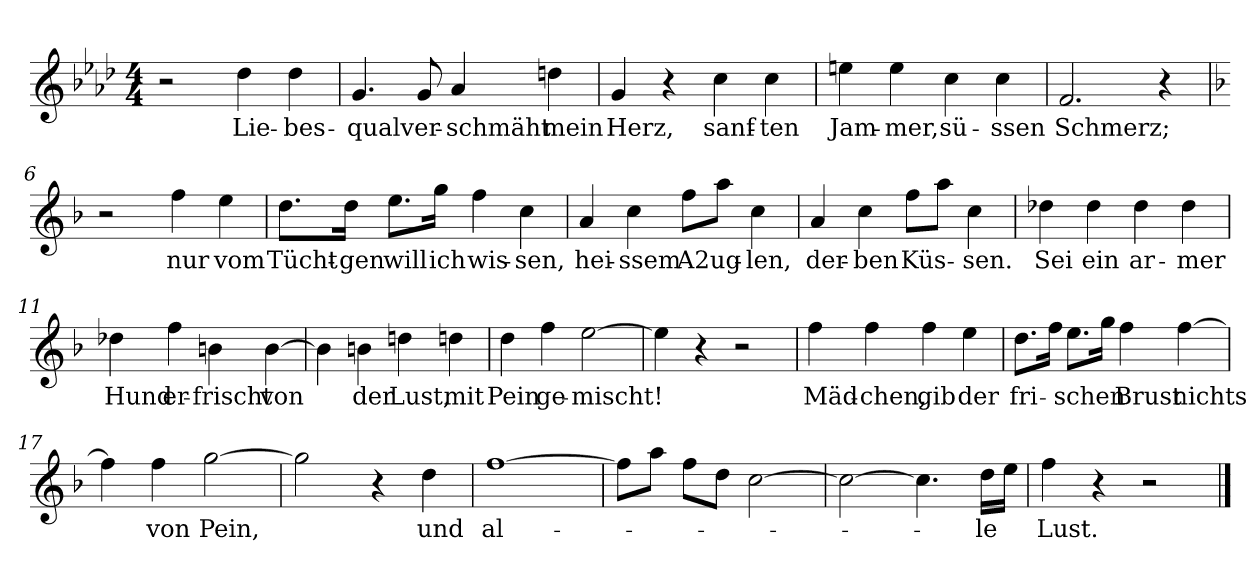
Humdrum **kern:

**kern	**text
*part1	*part1
*staff1	*staff1
*clefG2	*
*k[b-e-a-d-]	*
*M4/4	*
=1	=1
2r	.
!	!LO:LY:b
4dd-\	Lie-
!	!LO:LY:b
4dd-\	-bes-
=2	=2
!	!LO:LY:b
4.g/	-qual
!	!LO:LY:b
8g/	ver-
!	!LO:LY:b
4a-/	-schmäht
!	!LO:LY:b
4ddn\	mein
=3	=3
!	!LO:LY:b
4g/	Herz,
4r	.
!	!LO:LY:b
4cc\	sanf-
!	!LO:LY:b
4cc\	-ten
=4	=4
!	!LO:LY:b
4een\	Jam-
!	!LO:LY:b
4ee\	-mer,
!	!LO:LY:b
4cc\	sü-
!	!LO:LY:b
4cc\	-ssen
=5	=5
!	!LO:LY:b
2.f/	Schmerz;
4r	.
=6	=6
*k[b-]	*
2r	.
!	!LO:LY:b
4ff\	nur
!	!LO:LY:b
4ee\	vom
!!LO:LB:g=z
=7	=7
!	!LO:LY:b
8.dd\L	Tücht-
!	!LO:LY:b
16dd\Jk	-gen
!	!LO:LY:b
8.ee\L	will
!	!LO:LY:b
16gg\Jk	ich
!	!LO:LY:b
4ff\	wis-
!	!LO:LY:b
4cc\	-sen,
=8	=8
!	!LO:LY:b
4a/	hei-
!	!LO:LY:b
4cc\	-ssem
!	!LO:LY:b
8ff\L	A2ug-
8aa\J	.
!	!LO:LY:b
4cc\	-len,
=9	=9
!	!LO:LY:b
4a/	der-
!	!LO:LY:b
4cc\	-ben
!	!LO:LY:b
8ff\L	Küs-
8aa\J	.
!	!LO:LY:b
4cc\	-sen.
=10	=10
!	!LO:LY:b
4dd-X\	Sei
!	!LO:LY:b
4dd-\	ein
!	!LO:LY:b
4dd-\	ar-
!	!LO:LY:b
4dd-\	-mer
=11	=11
!	!LO:LY:b
4dd-X\	Hund
!	!LO:LY:b
4ff\	er-
!	!LO:LY:b
4bn\	-frischt
!	!LO:LY:b
[4b\	von
=12	=12
4b\]	.
!	!LO:LY:b
4bn\	der
!	!LO:LY:b
4ddn\	Lust,
!	!LO:LY:b
4ddn\	mit
!!LO:LB:g=z
=13	=13
!	!LO:LY:b
4dd\	Pein
!	!LO:LY:b
4ff\	ge-
!	!LO:LY:b
[2ee\	-mischt!
=14	=14
4ee\]	.
4r	.
2r	.
=15	=15
!	!LO:LY:b
4ff\	Mäd-
!	!LO:LY:b
4ff\	-chen,
!	!LO:LY:b
4ff\	gib
!	!LO:LY:b
4ee\	der
=16	=16
!	!LO:LY:b
8.dd\L	fri-
16ff\Jk	.
!	!LO:LY:b
8.ee\L	-schen
16gg\Jk	.
!	!LO:LY:b
4ff\	Brust
!	!LO:LY:b
[4ff\	nichts
=17	=17
4ff\]	.
!	!LO:LY:b
4ff\	von
!	!LO:LY:b
[2gg\	Pein,
=18	=18
2gg\]	.
4r	.
!	!LO:LY:b
4dd\	und
=19	=19
!	!LO:LY:b
[1ff	al-
=20	=20
8ff\L]	.
8aa\J	.
8ff\L	.
8dd\J	.
[2cc\	.
=21	=21
2cc\_	.
4.cc\]	.
!	!LO:LY:b
16dd\LL	-le
16ee\JJ	.
!!LO:LB:g=z
=22	=22
!	!LO:LY:b
4ff\	Lust.
4r	.
2r	.
==	==
*-	*-
